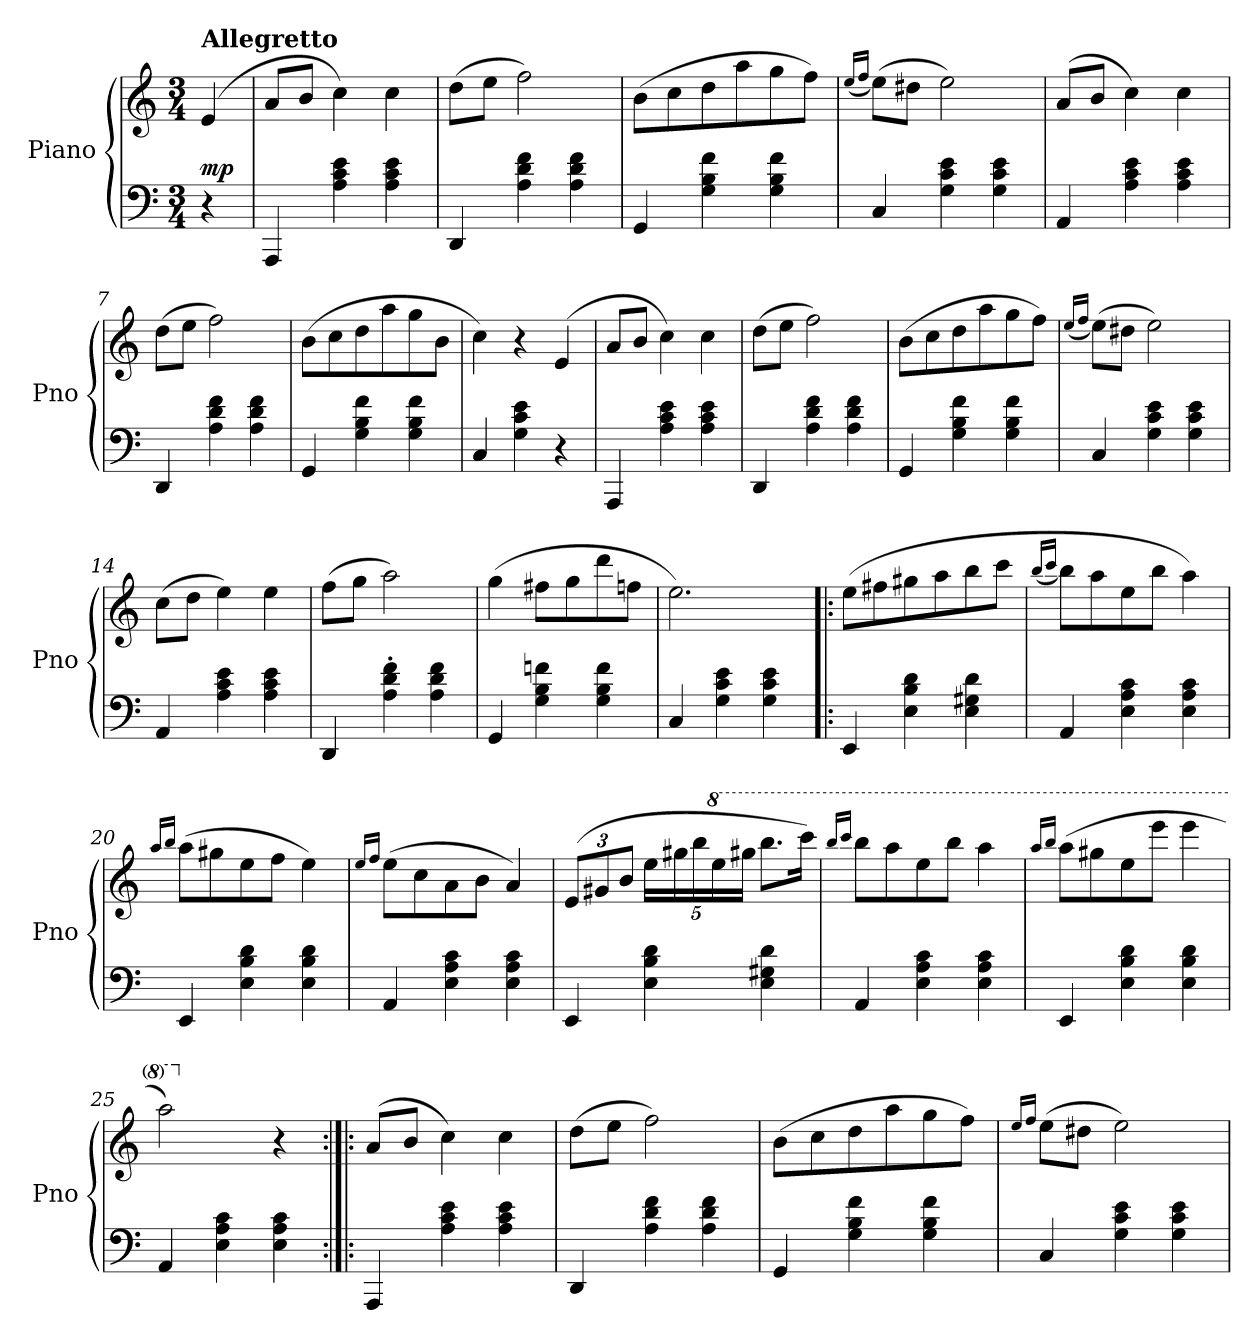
**kern	**kern	**dynam
*part1	*part1	*part1
*staff2	*staff1	*staff1/2
*I"Piano	*	*
*I'Pno	*	*
*clefF4	*clefG2	*
*k[]	*k[]	*
*M3/4	*M3/4	*
=1	=1	=1
!	!LO:TX:a:B:t=Allegretto	!
!	!	!LO:DY:a=2
4r	(>4e/	mp
=2	=2	=2
4AAA/	8a/L	.
.	8b/J	.
4A\ 4c\ 4e\	4cc\)	.
4A\ 4c\ 4e\	4cc\	.
=3	=3	=3
4DD/	(>8dd\L	.
.	8ee\J	.
4A\ 4d\ 4f\	2ff\)	.
4A\ 4d\ 4f\	.	.
=4	=4	=4
4GG/	(>8b\L	.
.	8cc\	.
4G\ 4B\ 4f\	8dd\	.
.	8aa\	.
4G\ 4B\ 4f\	8gg\	.
.	8ff\J)	.
=5	=5	=5
.	(<16qee/LL	.
.	16qff/JJ	.
4C/	(>8ee\L)	.
.	8dd#X\J	.
4G\ 4c\ 4e\	2ee\)	.
4G\ 4c\ 4e\	.	.
!!LO:LB:g=z
=6	=6	=6
4AA/	(>8a/L	.
.	8b/J	.
4A\ 4c\ 4e\	4cc\)	.
4A\ 4c\ 4e\	4cc\	.
=7	=7	=7
4DD/	(>8dd\L	.
.	8ee\J	.
4A\ 4d\ 4f\	2ff\)	.
4A\ 4d\ 4f\	.	.
=8	=8	=8
4GG/	(>8b\L	.
.	8cc\	.
4G\ 4B\ 4f\	8dd\	.
.	8aa\	.
4G\ 4B\ 4f\	8gg\	.
.	8b\J	.
=9	=9	=9
4C/	4cc\)	.
4G\ 4c\ 4e\	4r	.
4r	(>4e/	.
=10	=10	=10
4AAA/	8a/L	.
.	8b/J	.
4A\ 4c\ 4e\	4cc\)	.
4A\ 4c\ 4e\	4cc\	.
!!LO:LB:g=z
=11	=11	=11
4DD/	(>8dd\L	.
.	8ee\J	.
4A\ 4d\ 4f\	2ff\)	.
4A\ 4d\ 4f\	.	.
=12	=12	=12
4GG/	(>8b\L	.
.	8cc\	.
4G\ 4B\ 4f\	8dd\	.
.	8aa\	.
4G\ 4B\ 4f\	8gg\	.
.	8ff\J)	.
=13	=13	=13
.	(<16qee/LL	.
.	16qff/JJ	.
4C/	(>8ee\L)	.
.	8dd#X\J	.
4G\ 4c\ 4e\	2ee\)	.
4G\ 4c\ 4e\	.	.
=14	=14	=14
4AA/	(>8cc\L	.
.	8dd\J	.
4A\ 4c\ 4e\	4ee\)	.
4A\ 4c\ 4e\	4ee\	.
=15	=15	=15
4DD/	(>8ff\L	.
.	8gg\J	.
4A\' 4d\' 4f\'	2aa\)	.
4A\ 4d\ 4f\	.	.
!!LO:LB:g=z
=16	=16	=16
4GG/	(>4gg\	.
4G\ 4B\ 4fn\	8ff#X\L	.
.	8gg\	.
4G\ 4B\ 4f\	8ddd\	.
.	8ffn\J	.
=17	=17	=17
4C/	2.ee\)	.
4G\ 4c\ 4e\	.	.
4G\ 4c\ 4e\	.	.
=18!|:	=18!|:	=18!|:
4EE/	(>8ee\L	.
.	8ff#X\	.
4E\ 4B\ 4d\	8gg#X\	.
.	8aa\	.
4E\ 4G#X\ 4d\	8bb\	.
.	8ccc\J	.
=19	=19	=19
.	(<16qbb/LL	.
.	16qccc/JJ	.
4AA/	8bb\L)	.
.	8aa\	.
4E\ 4A\ 4c\	8ee\	.
.	8bb\J	.
4E\ 4A\ 4c\	4aa\)	.
=20	=20	=20
.	16qaa/LL	.
.	16qbb/JJ	.
4EE/	(>8aa\L	.
.	8gg#X\	.
4E\ 4B\ 4d\	8ee\	.
.	8ff\J	.
4E\ 4B\ 4d\	4ee\)	.
!!LO:LB:g=z
=21	=21	=21
.	16qee/LL	.
.	16qff/JJ	.
4AA/	(>8ee\L	.
.	8cc\	.
4E\ 4A\ 4c\	8a\	.
.	8b\J	.
4E\ 4A\ 4c\	4a/)	.
=22	=22	=22
4EE/	(>12e/L	.
.	12g#X/	.
.	12b/J	.
4E\ 4B\ 4d\	20ee\LL	.
.	20gg#X\	.
.	20bb\	.
*	*8va	*
.	20eee\	.
.	20ggg#X\JJ	.
4E\ 4G#X\ 4d\	8.bbb\L	.
.	16cccc\Jk)	.
=23	=23	=23
.	16qbbb/LL	.
.	16qcccc/JJ	.
4AA/	8bbb\L	.
.	8aaa\	.
4E\ 4A\ 4c\	8eee\	.
.	8bbb\J	.
4E\ 4A\ 4c\	4aaa\	.
=24	=24	=24
.	16qaaa/LL	.
.	16qbbb/JJ	.
4EE/	(>8aaa\L	.
.	8ggg#X\	.
4E\ 4B\ 4d\	8eee\	.
.	8eeee\J	.
4E\ 4B\ 4d\	4eeee\	.
=25	=25	=25
4AA/	2aaa\)	.
4E\ 4A\ 4c\	.	.
*	*X8va	*
4E\ 4A\ 4c\	4r	.
!!LO:PB:g=z
=26:|!|:	=26:|!|:	=26:|!|:
4AAA/	(>8a/L	.
.	8b/J	.
4A\ 4c\ 4e\	4cc\)	.
4A\ 4c\ 4e\	4cc\	.
=27	=27	=27
4DD/	(>8dd\L	.
.	8ee\J	.
4A\ 4d\ 4f\	2ff\)	.
4A\ 4d\ 4f\	.	.
=28	=28	=28
4GG/	(>8b\L	.
.	8cc\	.
4G\ 4B\ 4f\	8dd\	.
.	8aa\	.
4G\ 4B\ 4f\	8gg\	.
.	8ff\J)	.
=29	=29	=29
.	16qee/LL	.
.	16qff/JJ	.
4C/	(>8ee\L	.
.	8dd#X\J	.
4G\ 4c\ 4e\	2ee\)	.
4G\ 4c\ 4e\	.	.
=	=	=
*-	*-	*-
